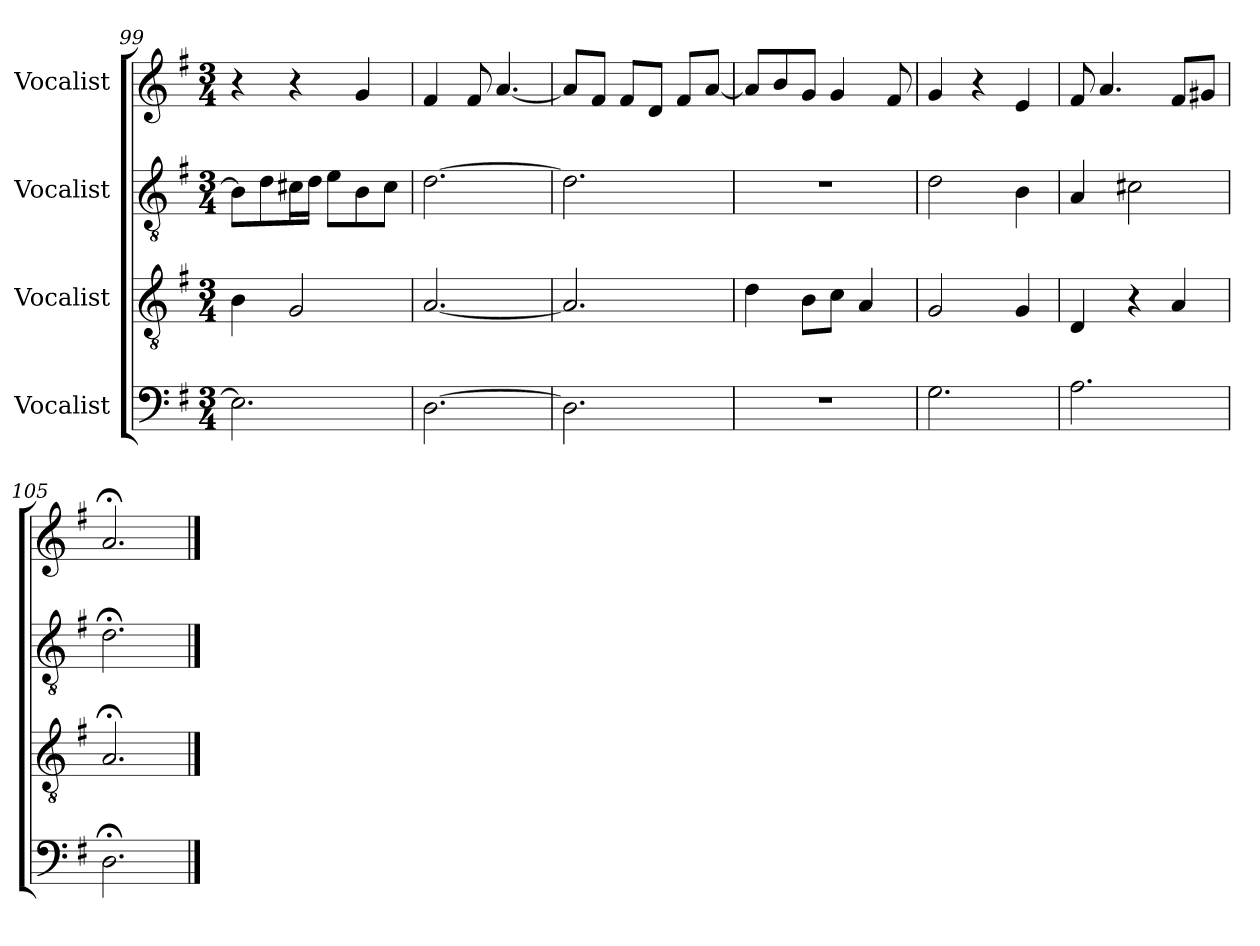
**kern	**kern	**kern	**kern
*part4	*part3	*part2	*part1
*staff4	*staff3	*staff2	*staff1
*I"Vocalist	*I"Vocalist	*I"Vocalist	*I"Vocalist
*clefF4	*clefGv2	*clefGv2	*clefG2
*k[f#]	*k[f#]	*k[f#]	*k[f#]
*M3/4	*M3/4	*M3/4	*M3/4
=99	=99	=99	=99
2.E\]	4B\	8B\L]	4r
.	.	8d\	.
.	2G/	16c#X\L	4r
.	.	16d\JJ	.
.	.	8e\L	.
.	.	8B\	4g/
.	.	8c#\J	.
=100	=100	=100	=100
[2.D\	[2.A/	[2.d\	4f#/
.	.	.	8f#/
.	.	.	[4.a/
=101	=101	=101	=101
2.D\]	2.A/]	2.d\]	8a/L]
.	.	.	8f#/J
.	.	.	8f#/L
.	.	.	8d/J
.	.	.	8f#/L
.	.	.	[8a/J
=102	=102	=102	=102
2.r	4d\	2.r	8a/L]
.	.	.	8b/
.	8B\L	.	8g/J
.	8c\J	.	4g/
.	4A/	.	.
.	.	.	8f#/
=103	=103	=103	=103
2.G\	2G/	2d\	4g/
.	.	.	4r
.	4G/	4B\	4e/
=104	=104	=104	=104
2.A\	4D/	4A/	8f#/
.	.	.	4.a/
.	4r	2c#X\	.
.	4A/	.	8f#/L
.	.	.	8g#X/J
=105	=105	=105	=105
2.D;<\	2.A;</	2.d;<\	2.a;</
==	==	==	==
*-	*-	*-	*-
